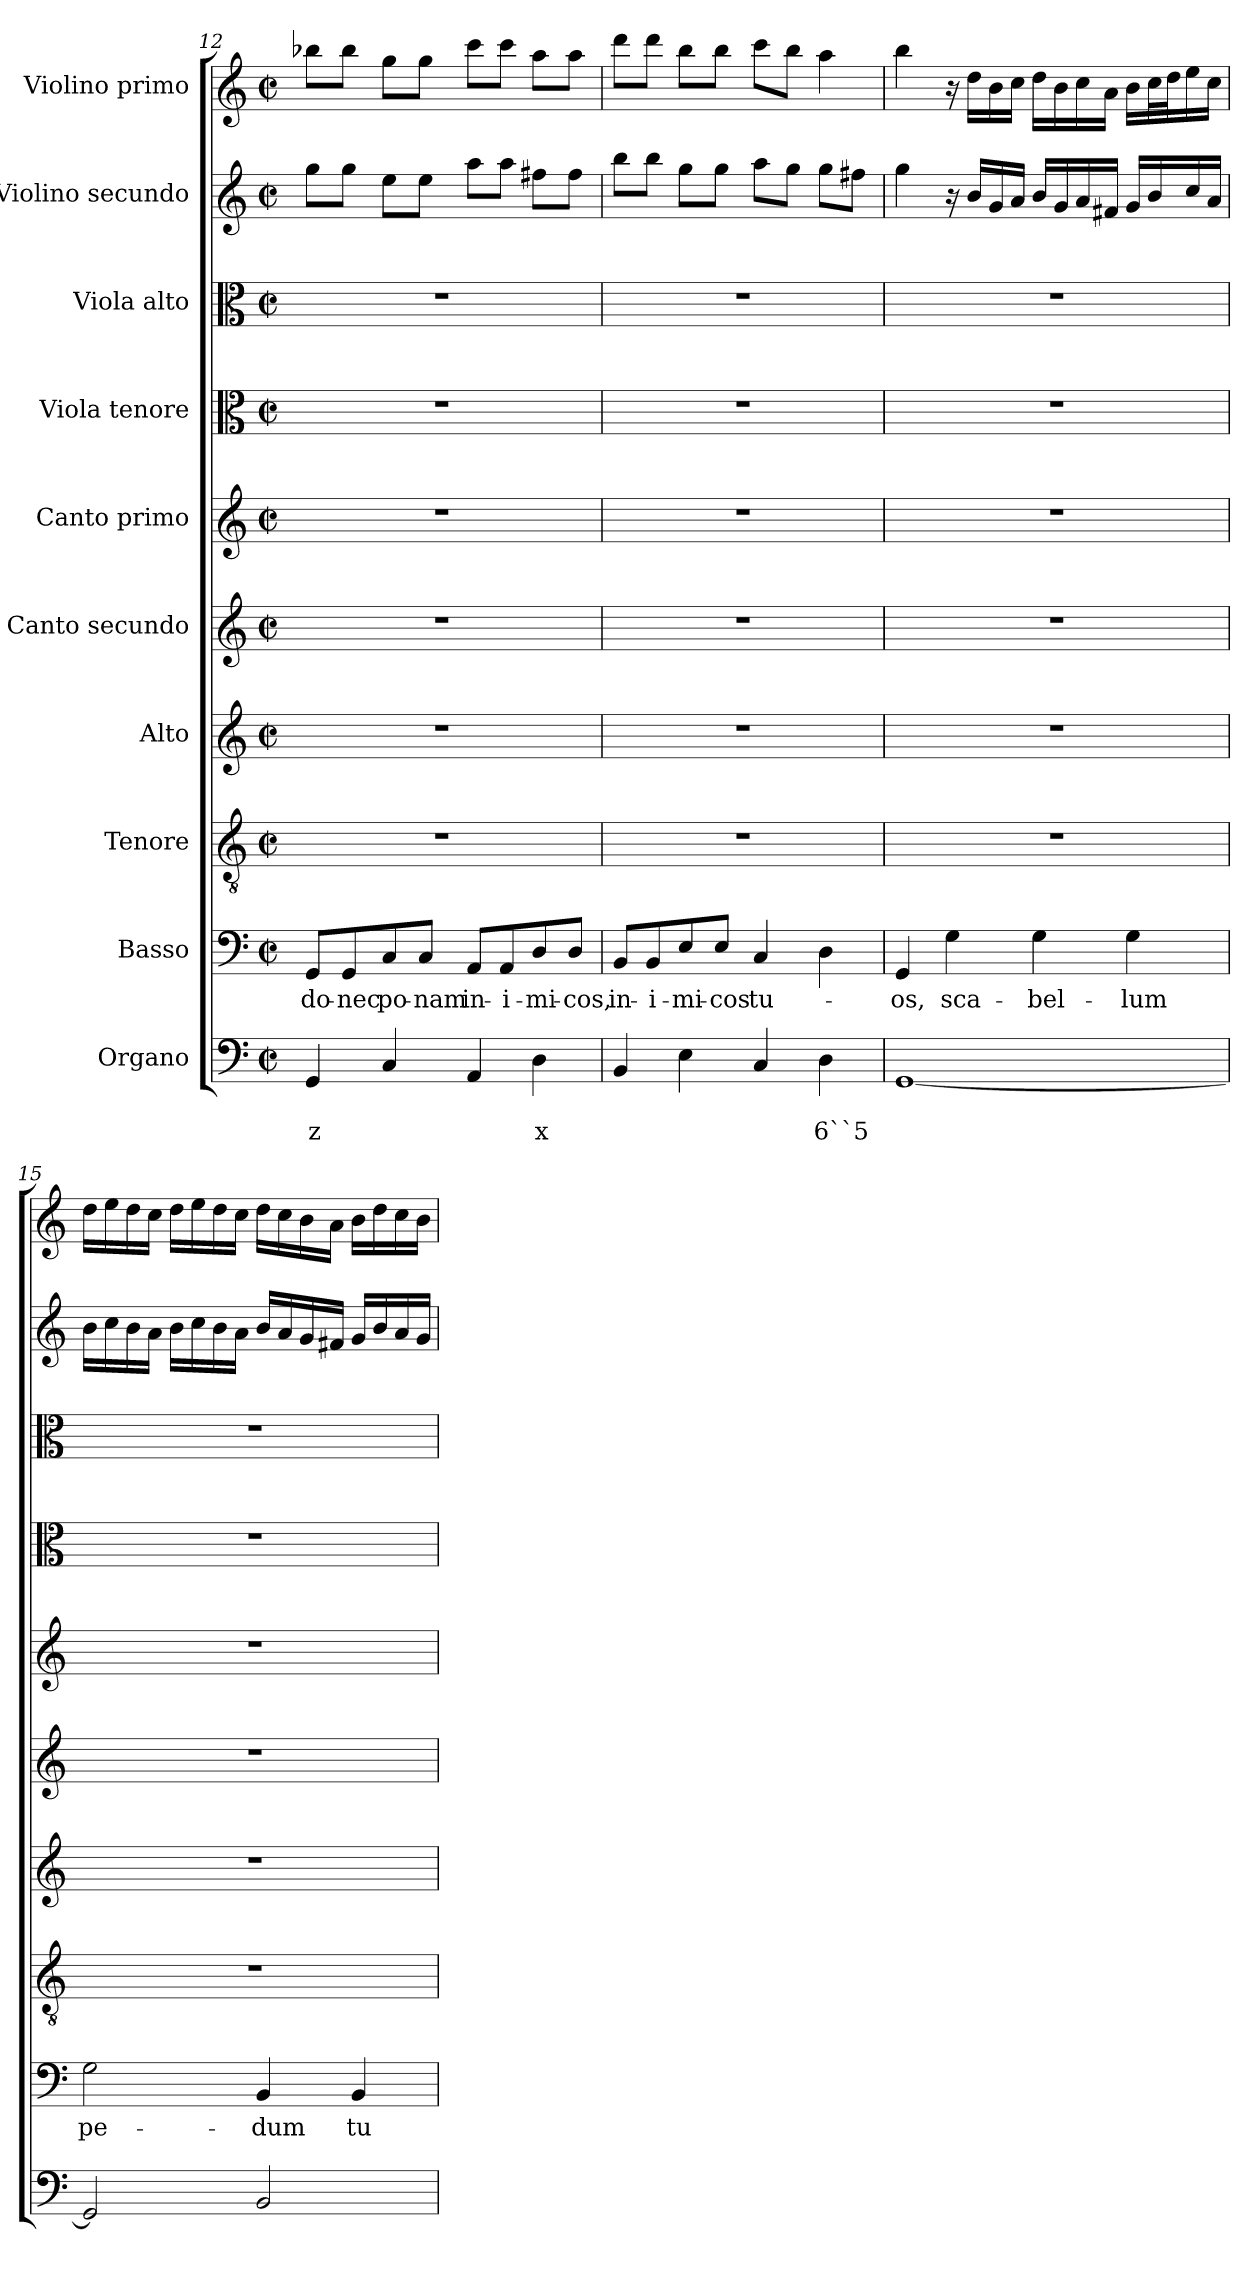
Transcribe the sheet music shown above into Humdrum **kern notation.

**kern	**text	**text	**kern	**text	**kern	**kern	**kern	**kern	**kern	**kern	**kern	**kern
*part10	*part10	*part10	*part9	*part9	*part8	*part7	*part6	*part5	*part4	*part3	*part2	*part1
*staff10	*staff10	*staff10	*staff9	*staff9	*staff8	*staff7	*staff6	*staff5	*staff4	*staff3	*staff2	*staff1
*I"Organo	*	*	*I"Basso	*	*I"Tenore	*I"Alto	*I"Canto secundo	*I"Canto primo	*I"Viola tenore	*I"Viola alto	*I"Violino secundo	*I"Violino primo
*clefF4	*	*	*clefF4	*	*clefGv2	*clefG2	*clefG2	*clefG2	*clefC3	*clefC3	*clefG2	*clefG2
*k[]	*	*	*k[]	*	*k[]	*k[]	*k[]	*k[]	*k[]	*k[]	*k[]	*k[]
*C:	*	*	*C:	*	*C:	*C:	*C:	*C:	*C:	*C:	*C:	*C:
*M2/2	*	*	*M2/2	*	*M2/2	*M2/2	*M2/2	*M2/2	*M2/2	*M2/2	*M2/2	*M2/2
*met(c|)	*	*	*met(c|)	*	*met(c|)	*met(c|)	*met(c|)	*met(c|)	*met(c|)	*met(c|)	*met(c|)	*met(c|)
=12	=12	=12	=12	=12	=12	=12	=12	=12	=12	=12	=12	=12
!	!	!LO:LY:b	!	!LO:LY:b	!	!	!	!	!	!	!	!
4GG/	.	z	8GG/L	do-	1r	1r	1r	1r	1r	1r	8gg\L	8bb-X\L
!	!	!	!	!LO:LY:b	!	!	!	!	!	!	!	!
.	.	.	8GG/	-nec	.	.	.	.	.	.	8gg\J	8bb-\J
!	!	!	!	!LO:LY:b	!	!	!	!	!	!	!	!
4C/	.	.	8C/	po-	.	.	.	.	.	.	8ee\L	8gg\L
!	!	!	!	!LO:LY:b	!	!	!	!	!	!	!	!
.	.	.	8C/J	-nam	.	.	.	.	.	.	8ee\J	8gg\J
!	!	!	!	!LO:LY:b	!	!	!	!	!	!	!	!
4AA/	.	.	8AA/L	in-	.	.	.	.	.	.	8aa\L	8ccc\L
!	!	!	!	!LO:LY:b	!	!	!	!	!	!	!	!
.	.	.	8AA/	-i-	.	.	.	.	.	.	8aa\J	8ccc\J
!	!	!LO:LY:b	!	!LO:LY:b	!	!	!	!	!	!	!	!
4D\	.	x	8D/	-mi-	.	.	.	.	.	.	8ff#X\L	8aa\L
!	!	!	!	!LO:LY:b	!	!	!	!	!	!	!	!
.	.	.	8D/J	-cos,	.	.	.	.	.	.	8ff#\J	8aa\J
!!LO:PB:g=z
=13	=13	=13	=13	=13	=13	=13	=13	=13	=13	=13	=13	=13
!	!	!	!	!LO:LY:b	!	!	!	!	!	!	!	!
4BB/	.	.	8BB/L	in-	1r	1r	1r	1r	1r	1r	8bb\L	8ddd\L
!	!	!	!	!LO:LY:b	!	!	!	!	!	!	!	!
.	.	.	8BB/	-i-	.	.	.	.	.	.	8bb\J	8ddd\J
!	!	!	!	!LO:LY:b	!	!	!	!	!	!	!	!
4E\	.	.	8E/	-mi-	.	.	.	.	.	.	8gg\L	8bb\L
!	!	!	!	!LO:LY:b	!	!	!	!	!	!	!	!
.	.	.	8E/J	-cos	.	.	.	.	.	.	8gg\J	8bb\J
!	!	!	!	!LO:LY:b	!	!	!	!	!	!	!	!
4C/	.	.	4C/	tu-	.	.	.	.	.	.	8aa\L	8ccc\L
.	.	.	.	.	.	.	.	.	.	.	8gg\J	8bb\J
!	!	!LO:LY:b	!	!	!	!	!	!	!	!	!	!
4D\	.	6``5	4D\	.	.	.	.	.	.	.	8gg\L	4aa\
.	.	.	.	.	.	.	.	.	.	.	8ff#X\J	.
=14	=14	=14	=14	=14	=14	=14	=14	=14	=14	=14	=14	=14
!	!	!	!	!LO:LY:b	!	!	!	!	!	!	!	!
[1GG	.	.	4GG/	-os,	1r	1r	1r	1r	1r	1r	4gg\	4bb\
!	!	!	!	!LO:LY:b	!	!	!	!	!	!	!	!
.	.	.	4G\	sca-	.	.	.	.	.	.	16r	16r
.	.	.	.	.	.	.	.	.	.	.	16b/LL	16dd\LL
.	.	.	.	.	.	.	.	.	.	.	16g/	16b\
.	.	.	.	.	.	.	.	.	.	.	16a/JJ	16cc\JJ
!	!	!	!	!LO:LY:b	!	!	!	!	!	!	!	!
.	.	.	4G\	-bel-	.	.	.	.	.	.	16b/LL	16dd\LL
.	.	.	.	.	.	.	.	.	.	.	16g/	16b\
.	.	.	.	.	.	.	.	.	.	.	16a/	16cc\
.	.	.	.	.	.	.	.	.	.	.	16f#X/JJ	16a\JJ
!	!	!	!	!LO:LY:b	!	!	!	!	!	!	!	!
.	.	.	4G\	-lum	.	.	.	.	.	.	16g/LL	16b\LL
.	.	.	.	.	.	.	.	.	.	.	16b/	32cc\L
.	.	.	.	.	.	.	.	.	.	.	.	32dd\J
.	.	.	.	.	.	.	.	.	.	.	16cc/	16ee\
.	.	.	.	.	.	.	.	.	.	.	16a/JJ	16cc\JJ
=15	=15	=15	=15	=15	=15	=15	=15	=15	=15	=15	=15	=15
!	!	!	!	!LO:LY:b	!	!	!	!	!	!	!	!
2GG/]	.	.	2G\	pe-	1r	1r	1r	1r	1r	1r	16b\LL	16dd\LL
.	.	.	.	.	.	.	.	.	.	.	16cc\	16ee\
.	.	.	.	.	.	.	.	.	.	.	16b\	16dd\
.	.	.	.	.	.	.	.	.	.	.	16a\JJ	16cc\JJ
.	.	.	.	.	.	.	.	.	.	.	16b\LL	16dd\LL
.	.	.	.	.	.	.	.	.	.	.	16cc\	16ee\
.	.	.	.	.	.	.	.	.	.	.	16b\	16dd\
.	.	.	.	.	.	.	.	.	.	.	16a\JJ	16cc\JJ
!	!	!	!	!LO:LY:b	!	!	!	!	!	!	!	!
2BB/	.	.	4BB/	-dum	.	.	.	.	.	.	16b/LL	16dd\LL
.	.	.	.	.	.	.	.	.	.	.	16a/	16cc\
.	.	.	.	.	.	.	.	.	.	.	16g/	16b\
.	.	.	.	.	.	.	.	.	.	.	16f#X/JJ	16a\JJ
!	!	!	!	!LO:LY:b	!	!	!	!	!	!	!	!
.	.	.	4BB/	tu-	.	.	.	.	.	.	16g/LL	16b\LL
.	.	.	.	.	.	.	.	.	.	.	16b/	16dd\
.	.	.	.	.	.	.	.	.	.	.	16a/	16cc\
.	.	.	.	.	.	.	.	.	.	.	16g/JJ	16b\JJ
=	=	=	=	=	=	=	=	=	=	=	=	=
*-	*-	*-	*-	*-	*-	*-	*-	*-	*-	*-	*-	*-
